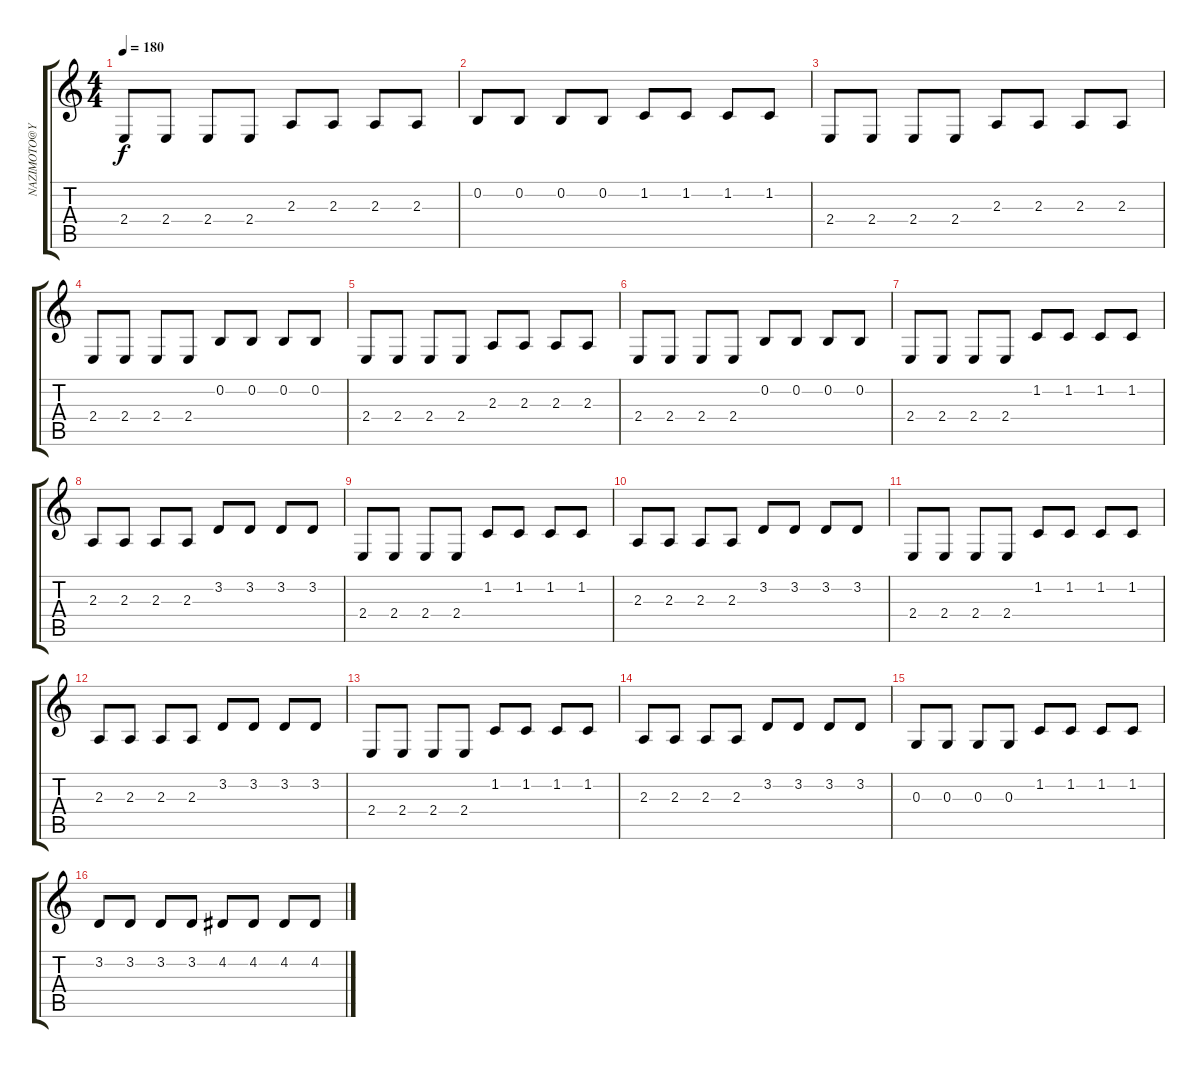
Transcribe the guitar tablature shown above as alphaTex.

\track ("" "NAZIMOTO@Y") {instrument lead6voice}
\staff {score tabs}
\tuning (E4 B3 G3 D3 A2 E2) {hide}
\ts (4 4)
\tempo 180
\clef g2
\ks c
2.4.8{dy f} 2.4.8 2.4.8 2.4.8 2.3.8 2.3.8 2.3.8 2.3.8 |
0.2.8 0.2.8 0.2.8 0.2.8 1.2.8 1.2.8 1.2.8 1.2.8 |
2.4.8 2.4.8 2.4.8 2.4.8 2.3.8 2.3.8 2.3.8 2.3.8 |
2.4.8 2.4.8 2.4.8 2.4.8 0.2.8 0.2.8 0.2.8 0.2.8 |
2.4.8 2.4.8 2.4.8 2.4.8 2.3.8 2.3.8 2.3.8 2.3.8 |
2.4.8 2.4.8 2.4.8 2.4.8 0.2.8 0.2.8 0.2.8 0.2.8 |
2.4.8 2.4.8 2.4.8 2.4.8 1.2.8 1.2.8 1.2.8 1.2.8 |
2.3.8 2.3.8 2.3.8 2.3.8 3.2.8 3.2.8 3.2.8 3.2.8 |
2.4.8 2.4.8 2.4.8 2.4.8 1.2.8 1.2.8 1.2.8 1.2.8 |
2.3.8 2.3.8 2.3.8 2.3.8 3.2.8 3.2.8 3.2.8 3.2.8 |
2.4.8 2.4.8 2.4.8 2.4.8 1.2.8 1.2.8 1.2.8 1.2.8 |
2.3.8 2.3.8 2.3.8 2.3.8 3.2.8 3.2.8 3.2.8 3.2.8 |
2.4.8 2.4.8 2.4.8 2.4.8 1.2.8 1.2.8 1.2.8 1.2.8 |
2.3.8 2.3.8 2.3.8 2.3.8 3.2.8 3.2.8 3.2.8 3.2.8 |
0.3.8 0.3.8 0.3.8 0.3.8 1.2.8 1.2.8 1.2.8 1.2.8 |
3.2.8 3.2.8 3.2.8 3.2.8 4.2.8 4.2.8 4.2.8 4.2.8
